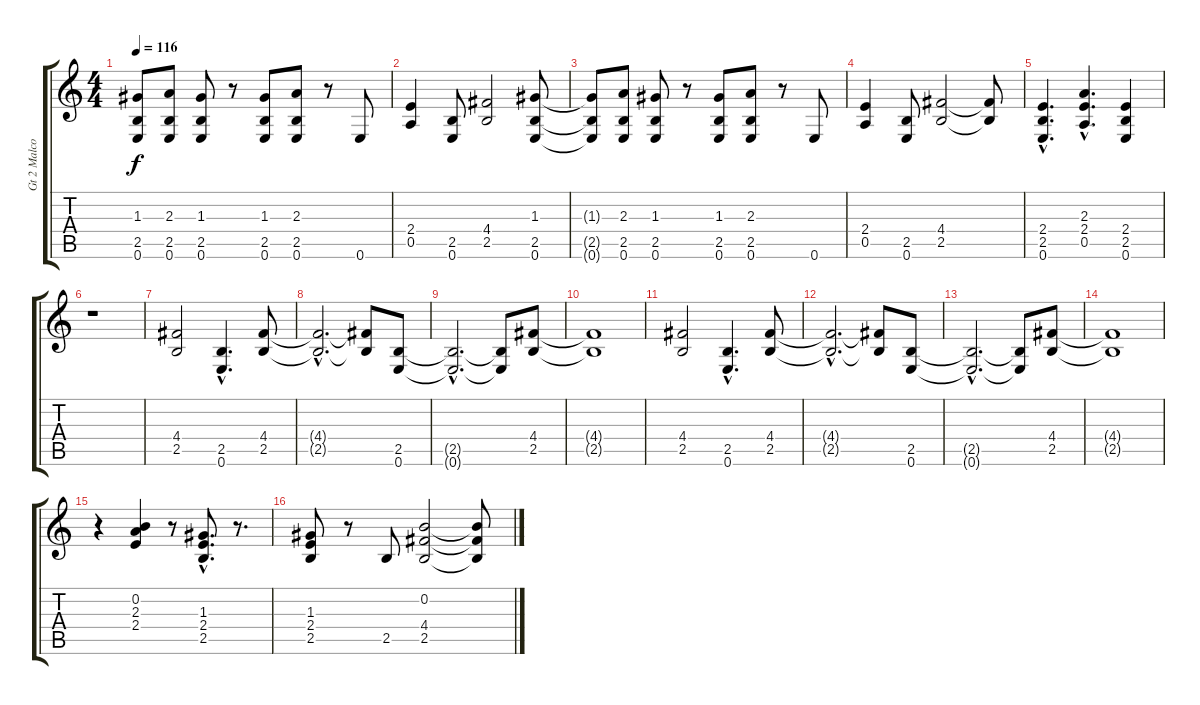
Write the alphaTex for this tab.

\track ("Gt 2 Malcolm" "Gt 2 Malco") {instrument overdrivenguitar}
\staff {score tabs}
\tuning (E4 B3 G3 D3 A2 E2) {hide}
\ts (4 4)
\tempo 116
\clef g2
\ks c
(1.3{t} 2.5{t} 0.6{t}).8{dy f} (2.3 2.5 0.6).8 (1.3 2.5 0.6).8 r.8 (1.3 2.5 0.6).8 (2.3 2.5 0.6).8 r.8 0.6.8 |
(2.4 0.5).4 (2.5 0.6).8 (4.4 2.5).2 (1.3 2.5 0.6).8 |
(1.3{t} 2.5{t} 0.6{t}).8 (2.3 2.5 0.6).8 (1.3 2.5 0.6).8 r.8 (1.3 2.5 0.6).8 (2.3 2.5 0.6).8 r.8 0.6.8 |
(2.4 0.5).4 (2.5 0.6).8 (4.4 2.5).2 (4.4{t} 2.5{t}).8 |
(2.4{hac} 2.5{hac} 0.6{hac}).4{d} (2.3{hac} 2.4{hac} 0.5{hac}).4{d} (2.4 2.5 0.6).4 |
r.1 |
(4.4 2.5).2 (2.5{hac} 0.6{hac}).4{d} (4.4 2.5).8 |
(4.4{hac t} 2.5{hac t}).2{d} (4.4{t} 2.5{t}).8 (2.5 0.6).8 |
(2.5{hac t} 0.6{hac t}).2{d} (2.5{t} 0.6{t}).8 (4.4 2.5).8 |
(4.4{t} 2.5{t}).1 |
(4.4 2.5).2 (2.5{hac} 0.6{hac}).4{d} (4.4 2.5).8 |
(4.4{hac t} 2.5{hac t}).2{d} (4.4{t} 2.5{t}).8 (2.5 0.6).8 |
(2.5{hac t} 0.6{hac t}).2{d} (2.5{t} 0.6{t}).8 (4.4 2.5).8 |
(4.4{t} 2.5{t}).1 |
r.4 (0.2 2.3 2.4).4 r.8 (1.3{hac} 2.4{hac} 2.5{hac}).8{d} r.8{d} |
(1.3 2.4 2.5).8 r.8 2.5.8 (0.2 4.4 2.5).2 (0.2{t} 4.4{t} 2.5{t}).8
